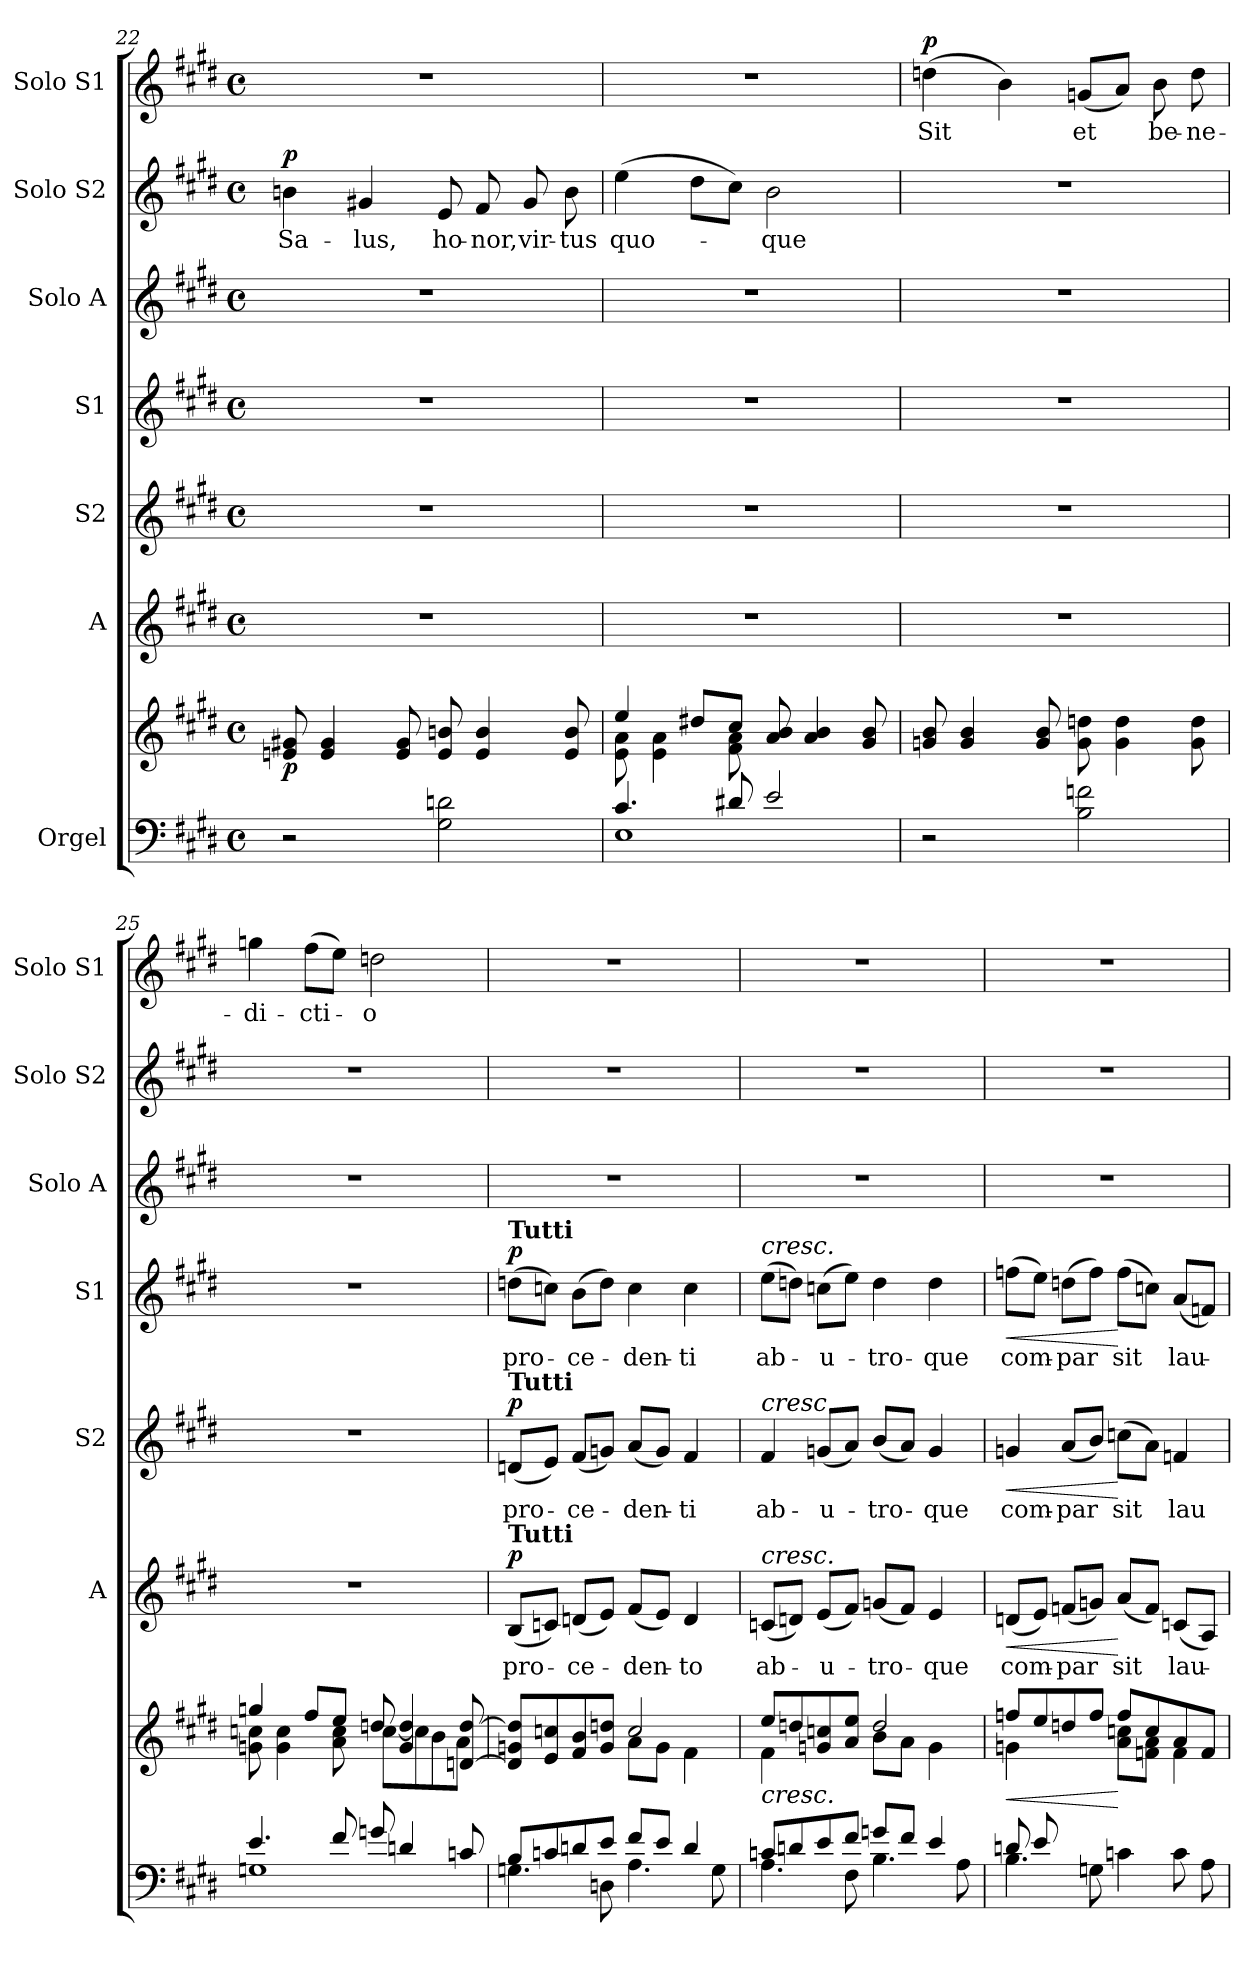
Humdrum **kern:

**kern	**kern	**dynam	**kern	**text	**dynam	**kern	**text	**dynam	**kern	**text	**dynam	**kern	**kern	**text	**dynam	**kern	**text	**dynam
*part7	*part7	*part7	*part6	*part6	*part6	*part5	*part5	*part5	*part4	*part4	*part4	*part3	*part2	*part2	*part2	*part1	*part1	*part1
*staff8	*staff7	*staff7/8	*staff6	*staff6	*staff6	*staff5	*staff5	*staff5	*staff4	*staff4	*staff4	*staff3	*staff2	*staff2	*staff2	*staff1	*staff1	*staff1
*I"Orgel	*	*	*I"A	*	*	*I"S2	*	*	*I"S1	*	*	*I"Solo A	*I"Solo S2	*	*	*I"Solo S1	*	*
*	*	*	*I'A	*	*	*I'S2	*	*	*I'S1	*	*	*I'Solo A	*I'Solo S2	*	*	*I'Solo S1	*	*
*clefF4	*clefG2	*	*clefG2	*	*	*clefG2	*	*	*clefG2	*	*	*clefG2	*clefG2	*	*	*clefG2	*	*
*k[f#c#g#d#]	*k[f#c#g#d#]	*	*k[f#c#g#d#]	*	*	*k[f#c#g#d#]	*	*	*k[f#c#g#d#]	*	*	*k[f#c#g#d#]	*k[f#c#g#d#]	*	*	*k[f#c#g#d#]	*	*
*M4/4	*M4/4	*	*M4/4	*	*	*M4/4	*	*	*M4/4	*	*	*M4/4	*M4/4	*	*	*M4/4	*	*
*met(c)	*met(c)	*	*met(c)	*	*	*met(c)	*	*	*met(c)	*	*	*met(c)	*met(c)	*	*	*met(c)	*	*
=22	=22	=22	=22	=22	=22	=22	=22	=22	=22	=22	=22	=22	=22	=22	=22	=22	=22	=22
!	!	!LO:DY:b	!	!	!	!	!	!	!	!	!	!	!	!LO:LY:b	!LO:DY:a	!	!	!
2r	8en/ 8g#X/	p	1r	.	.	1r	.	.	1r	.	.	1r	4bn\	Sa-	p	1r	.	.
.	4e/ 4g#/	.	.	.	.	.	.	.	.	.	.	.	.	.	.	.	.	.
!	!	!	!	!	!	!	!	!	!	!	!	!	!	!LO:LY:b	!	!	!	!
.	.	.	.	.	.	.	.	.	.	.	.	.	4g#X/	-lus,	.	.	.	.
.	8e/ 8g#/	.	.	.	.	.	.	.	.	.	.	.	.	.	.	.	.	.
!	!	!	!	!	!	!	!	!	!	!	!	!	!	!LO:LY:b	!	!	!	!
2G#\ 2dn\	8e/ 8bn/	.	.	.	.	.	.	.	.	.	.	.	8e/	ho-	.	.	.	.
!	!	!	!	!	!	!	!	!	!	!	!	!	!	!LO:LY:b	!	!	!	!
.	4e/ 4b/	.	.	.	.	.	.	.	.	.	.	.	8f#/	-nor,	.	.	.	.
!	!	!	!	!	!	!	!	!	!	!	!	!	!	!LO:LY:b	!	!	!	!
.	.	.	.	.	.	.	.	.	.	.	.	.	8g#/	vir-	.	.	.	.
!	!	!	!	!	!	!	!	!	!	!	!	!	!	!LO:LY:b	!	!	!	!
.	8e/ 8b/	.	.	.	.	.	.	.	.	.	.	.	8b\	-tus	.	.	.	.
=23	=23	=23	=23	=23	=23	=23	=23	=23	=23	=23	=23	=23	=23	=23	=23	=23	=23	=23
*^	*^	*	*	*	*	*	*	*	*	*	*	*	*	*	*	*	*	*
!	!	!	!	!	!	!	!	!	!	!	!	!	!	!	!	!LO:LY:b	!	!	!	!
4.c#/	1E	4ee/	8e\ 8a\	.	1r	.	.	1r	.	.	1r	.	.	1r	(>4ee\	quo-	.	1r	.	.
.	.	.	4e\ 4a\	.	.	.	.	.	.	.	.	.	.	.	.	.	.	.	.	.
.	.	8dd#X/L	.	.	.	.	.	.	.	.	.	.	.	.	8dd#\L	.	.	.	.	.
8d#X/	.	8cc#/J	8f#\ 8a\	.	.	.	.	.	.	.	.	.	.	.	8cc#\J)	.	.	.	.	.
!	!	!	!	!	!	!	!	!	!	!	!	!	!	!	!	!LO:LY:b	!	!	!	!
2e/	.	8a/ 8b/	2ryy	.	.	.	.	.	.	.	.	.	.	.	2b\	-que	.	.	.	.
.	.	4a/ 4b/	.	.	.	.	.	.	.	.	.	.	.	.	.	.	.	.	.	.
.	.	8g#/ 8b/	.	.	.	.	.	.	.	.	.	.	.	.	.	.	.	.	.	.
*v	*v	*	*	*	*	*	*	*	*	*	*	*	*	*	*	*	*	*	*	*
*	*v	*v	*	*	*	*	*	*	*	*	*	*	*	*	*	*	*	*	*
!!LO:LB:g=z
=24	=24	=24	=24	=24	=24	=24	=24	=24	=24	=24	=24	=24	=24	=24	=24	=24	=24	=24
!	!	!	!	!	!	!	!	!	!	!	!	!	!	!	!	!	!LO:LY:b	!LO:DY:a
2r	8gn/ 8b/	.	1r	.	.	1r	.	.	1r	.	.	1r	1r	.	.	(>4ddn\	Sit	p
.	4g/ 4b/	.	.	.	.	.	.	.	.	.	.	.	.	.	.	.	.	.
.	.	.	.	.	.	.	.	.	.	.	.	.	.	.	.	4b\)	.	.
.	8g/ 8b/	.	.	.	.	.	.	.	.	.	.	.	.	.	.	.	.	.
!	!	!	!	!	!	!	!	!	!	!	!	!	!	!	!	!	!LO:LY:b	!
2B\ 2fn\	8g\ 8ddn\	.	.	.	.	.	.	.	.	.	.	.	.	.	.	(<8gn/L	et	.
.	4g\ 4dd\	.	.	.	.	.	.	.	.	.	.	.	.	.	.	8a/J)	.	.
!	!	!	!	!	!	!	!	!	!	!	!	!	!	!	!	!	!LO:LY:b	!
.	.	.	.	.	.	.	.	.	.	.	.	.	.	.	.	8b\	be-	.
!	!	!	!	!	!	!	!	!	!	!	!	!	!	!	!	!	!LO:LY:b	!
.	8g\ 8dd\	.	.	.	.	.	.	.	.	.	.	.	.	.	.	8dd\	-ne-	.
=25	=25	=25	=25	=25	=25	=25	=25	=25	=25	=25	=25	=25	=25	=25	=25	=25	=25	=25
*^	*^	*	*	*	*	*	*	*	*	*	*	*	*	*	*	*	*	*
!	!	!	!	!	!	!	!	!	!	!	!	!	!	!	!	!	!	!	!LO:LY:b	!
4.e/	1Gn	4ggn/	8gn\ 8ccn\	.	1r	.	.	1r	.	.	1r	.	.	1r	1r	.	.	4ggn\	-di-	.
.	.	.	4g\ 4cc\	.	.	.	.	.	.	.	.	.	.	.	.	.	.	.	.	.
!	!	!	!	!	!	!	!	!	!	!	!	!	!	!	!	!	!	!	!LO:LY:b	!
.	.	8ff#/L	.	.	.	.	.	.	.	.	.	.	.	.	.	.	.	(>8ff#\L	-cti-	.
8f#/	.	8ee/J	8a\ 8cc\	.	.	.	.	.	.	.	.	.	.	.	.	.	.	8ee\J)	.	.
!	!	!	!	!	!	!	!	!	!	!	!	!	!	!	!	!	!	!	!LO:LY:b	!
8gn/	.	8ddn/	[8cc\L	.	.	.	.	.	.	.	.	.	.	.	.	.	.	2ddn\	-o	.
4dn/	.	4g/ 4dd/	8cc\]	.	.	.	.	.	.	.	.	.	.	.	.	.	.	.	.	.
.	.	.	8b\	.	.	.	.	.	.	.	.	.	.	.	.	.	.	.	.	.
8cn/	.	[8dn/ [8dd/	8a\J	.	.	.	.	.	.	.	.	.	.	.	.	.	.	.	.	.
=26	=26	=26	=26	=26	=26	=26	=26	=26	=26	=26	=26	=26	=26	=26	=26	=26	=26	=26	=26	=26
!	!	!	!	!	!	!	!	!	!	!	!LO:TX:a:B:t=Tutti	!	!	!	!	!	!	!	!	!
!	!	!	!	!	!	!	!	!LO:TX:a:B:t=Tutti	!	!	!	!	!	!	!	!	!	!	!	!
!	!	!	!	!	!LO:TX:a:B:t=Tutti	!	!	!	!	!	!	!	!	!	!	!	!	!	!	!
!	!	!	!	!	!	!LO:LY:b	!LO:DY:a	!	!LO:LY:b	!LO:DY:a	!	!LO:LY:b	!LO:DY:a	!	!	!	!	!	!	!
8B/L	4.Gn\	8d/] 8gn/ 8dd/]L	2ryy	.	(<8B/L	pro-	p	(<8dn/L	pro-	p	(>8ddn\L	pro-	p	1r	1r	.	.	1r	.	.
8cn/	.	8e/ 8ccn/	.	.	8cn/J)	.	.	8e/J)	.	.	8ccn\J)	.	.	.	.	.	.	.	.	.
!	!	!	!	!	!	!LO:LY:b	!	!	!LO:LY:b	!	!	!LO:LY:b	!	!	!	!	!	!	!	!
8dn/	.	8f#/ 8b/	.	.	(<8dn/L	-ce-	.	(<8f#/L	-ce-	.	(>8b\L	-ce-	.	.	.	.	.	.	.	.
8e/J	8Dn\	8g/ 8ddn/J	.	.	8e/J)	.	.	8gn/J)	.	.	8dd\J)	.	.	.	.	.	.	.	.	.
!	!	!	!	!	!	!LO:LY:b	!	!	!LO:LY:b	!	!	!LO:LY:b	!	!	!	!	!	!	!	!
8f#/L	4.A\	2cc/	8a\L	.	(<8f#/L	-den-	.	(<8a/L	-den-	.	4cc\	-den-	.	.	.	.	.	.	.	.
8e/J	.	.	8g\J	.	8e/J)	.	.	8g/J)	.	.	.	.	.	.	.	.	.	.	.	.
!	!	!	!	!	!	!LO:LY:b	!	!	!LO:LY:b	!	!	!LO:LY:b	!	!	!	!	!	!	!	!
4d/	.	.	4f#\	.	4d/	-to	.	4f#/	-ti	.	4cc\	-ti	.	.	.	.	.	.	.	.
.	8G\	.	.	.	.	.	.	.	.	.	.	.	.	.	.	.	.	.	.	.
=27	=27	=27	=27	=27	=27	=27	=27	=27	=27	=27	=27	=27	=27	=27	=27	=27	=27	=27	=27	=27
!	!	!	!	!	!	!	!	!	!	!	!LO:TX:a:i:t=cresc.	!	!	!	!	!	!	!	!	!
!	!	!	!	!	!	!	!	!LO:TX:a:i:t=cresc.	!	!	!	!	!	!	!	!	!	!	!	!
!	!	!	!	!	!LO:TX:a:i:t=cresc.	!	!	!	!	!	!	!	!	!	!	!	!	!	!	!
!	!	!LO:TX:b:i:t=cresc.	!	!	!	!	!	!	!	!	!	!	!	!	!	!	!	!	!	!
!	!	!	!	!	!	!LO:LY:b	!	!	!LO:LY:b	!	!	!LO:LY:b	!	!	!	!	!	!	!	!
8cn/L	4.A\	8ee/L	4f#\	.	(<8cn/L	ab-	.	4f#/	ab-	.	(>8ee\L	ab-	.	1r	1r	.	.	1r	.	.
8dn/	.	8ddn/	.	.	8dn/J)	.	.	.	.	.	8ddn\J)	.	.	.	.	.	.	.	.	.
!	!	!	!	!	!	!LO:LY:b	!	!	!LO:LY:b	!	!	!LO:LY:b	!	!	!	!	!	!	!	!
8e/	.	8gn/ 8ccn/	4ryy	.	(<8e/L	-u-	.	(<8gn/L	-u-	.	(>8ccn\L	-u-	.	.	.	.	.	.	.	.
8f#/J	8F#\	8a/ 8ee/J	.	.	8f#/J)	.	.	8a/J)	.	.	8ee\J)	.	.	.	.	.	.	.	.	.
!	!	!	!	!	!	!LO:LY:b	!	!	!LO:LY:b	!	!	!LO:LY:b	!	!	!	!	!	!	!	!
8gn/L	4.B\	2dd/	8b\L	.	(<8gn/L	-tro-	.	(<8b/L	-tro-	.	4dd\	-tro-	.	.	.	.	.	.	.	.
8f#/J	.	.	8a\J	.	8f#/J)	.	.	8a/J)	.	.	.	.	.	.	.	.	.	.	.	.
!	!	!	!	!	!	!LO:LY:b	!	!	!LO:LY:b	!	!	!LO:LY:b	!	!	!	!	!	!	!	!
4e/	.	.	4g\	.	4e/	-que	.	4g/	-que	.	4dd\	-que	.	.	.	.	.	.	.	.
.	8A\	.	.	.	.	.	.	.	.	.	.	.	.	.	.	.	.	.	.	.
*	*	*v	*v	*	*	*	*	*	*	*	*	*	*	*	*	*	*	*	*	*
!!LO:PB:g=z
=28	=28	=28	=28	=28	=28	=28	=28	=28	=28	=28	=28	=28	=28	=28	=28	=28	=28	=28	=28
!	!	!	!LO:HP:b	!	!LO:LY:b	!LO:HP:b	!	!LO:LY:b	!LO:HP:b	!	!LO:LY:b	!LO:HP:b	!	!	!	!	!	!	!
*	*	*^	*	*	*	*	*	*	*	*	*	*	*	*	*	*	*	*	*
*	*	*	*^	*	*	*	*	*	*	*	*	*	*	*	*	*	*	*	*	*
8dn/L	4.B\	8ffn/L	4gn\	4ryy	<	(<8dn/L	com-	<	4gn/	com-	<	(>8ffn\L	com-	<	1r	1r	.	.	1r	.	.
8e/	.	8ee/	.	.	.	8e/J)	.	.	.	.	.	8ee\J)	.	.	.	.	.	.	.	.	.
!	!	!	!	!	!	!	!LO:LY:b	!	!	!LO:LY:b	!	!	!LO:LY:b	!	!	!	!	!	!	!	!
4ryy	.	8ddn/	4ryy	8fn\ 8a\	.	(<8fn/L	-par	.	(<8a/L	-par	.	(>8ddn\L	-par	.	.	.	.	.	.	.	.
.	8Gn\	8ff/J	.	8gn\ 8b\J	.	8gn/J)	.	.	8b/J)	.	.	8ff\J)	.	.	.	.	.	.	.	.	.
!	!	!	!	!	!LO:DY:n=1:b	!	!LO:LY:b	!	!	!LO:LY:b	!	!	!LO:LY:b	!	!	!	!	!	!	!	!
!	!	!	!	!	!LO:DY:n=2:b	!	!	!LO:DY:n=1:a	!	!	!	!	!	!	!	!	!	!	!	!	!
!	!	!	!	!	!	!	!	!LO:DY:n=2:a	!	!	!LO:DY:n=1:a	!	!	!	!	!	!	!	!	!	!
!	!	!	!	!	!	!	!	!	!	!	!LO:DY:n=2:a	!	!	!LO:DY:n=1:a	!	!	!	!	!	!	!
!	!	!	!	!	!	!	!	!	!	!	!	!	!	!LO:DY:n=2:a	!	!	!	!	!	!	!
4cn\	2ryy	8ff/L	8a\ 8ccn\L	2ryy	[ f other-dynamics	(<8a/L	sit	[ f other-dynamics	(>8ccn\L	sit	[ f other-dynamics	(>8ff\L	sit	[ f other-dynamics	.	.	.	.	.	.	.
.	.	8cc/	8fn\ 8a\J	.	.	8f/J)	.	.	8a\J)	.	.	8ccn\J)	.	.	.	.	.	.	.	.	.
!	!	!	!	!	!	!	!LO:LY:b	!	!	!LO:LY:b	!	!	!LO:LY:b	!	!	!	!	!	!	!	!
8c\L	.	8a/	4f\	.	.	(<8cn/L	lau-	.	4fn/	lau-	.	(<8a/L	lau-	.	.	.	.	.	.	.	.
8A\J	.	8f/J	.	.	.	8A/J)	.	.	.	.	.	8fn/J)	.	.	.	.	.	.	.	.	.
*v	*v	*	*	*	*	*	*	*	*	*	*	*	*	*	*	*	*	*	*	*	*
*	*v	*v	*v	*	*	*	*	*	*	*	*	*	*	*	*	*	*	*	*	*
=	=	=	=	=	=	=	=	=	=	=	=	=	=	=	=	=	=	=
*-	*-	*-	*-	*-	*-	*-	*-	*-	*-	*-	*-	*-	*-	*-	*-	*-	*-	*-
